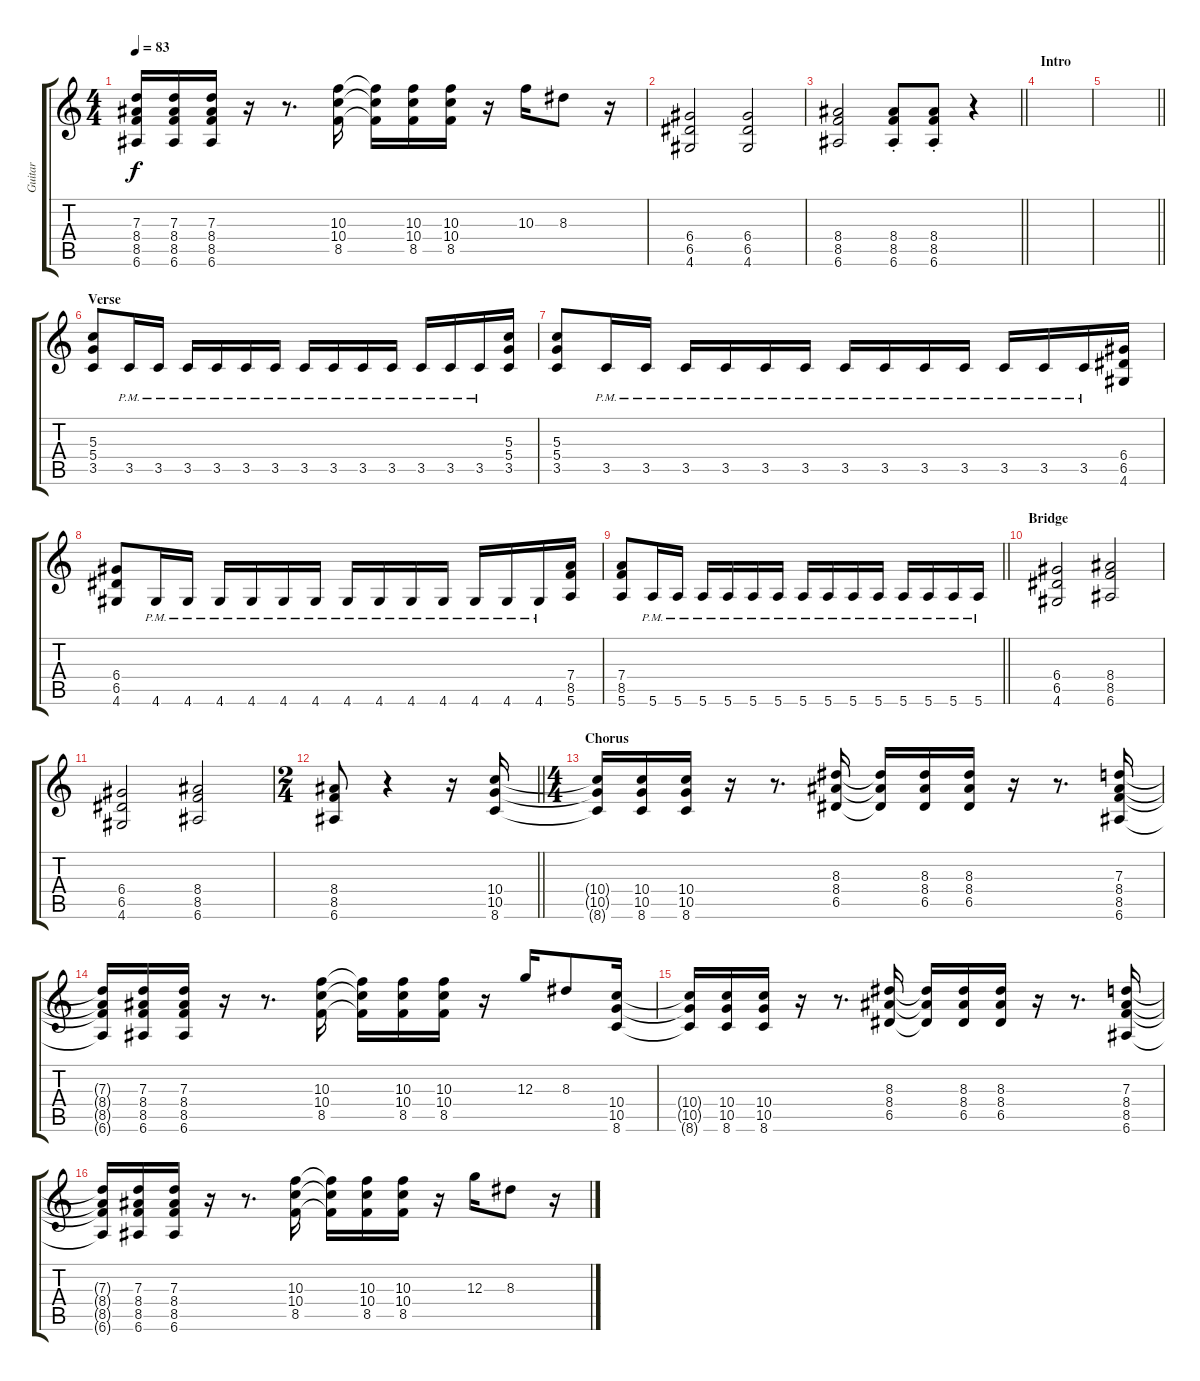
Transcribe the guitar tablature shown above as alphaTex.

\track ("Guitar" "Guitar") {instrument overdrivenguitar}
\staff {score tabs}
\tuning (E4 B3 G3 D3 A2 E2) {hide}
\ts (4 4)
\tempo 83
\clef g2
\ks c
(7.3{t} 8.4{t} 8.5{t} 6.6{t}).16{dy f} (7.3 8.4 8.5 6.6).16 (7.3 8.4 8.5 6.6).16 r.16 r.8{d} (10.3 10.4 8.5).16 (10.3{t} 10.4{t} 8.5{t}).16 (10.3 10.4 8.5).16 (10.3 10.4 8.5).16 r.16 10.3.16 8.3.8 r.16 |
(6.4 6.5 4.6).2 (6.4 6.5 4.6).2 |
\barLineRight lightlight
(8.4 8.5 6.6).2 (8.4{st} 8.5{st} 6.6{st}).8 (8.4{st} 8.5{st} 6.6{st}).8 r.4 |
\section ("" "Intro")
|
\barLineRight lightlight
|
\section ("" "Verse")
(5.3 5.4 3.5).8 3.5{pm}.16 3.5{pm}.16 3.5{pm}.16 3.5{pm}.16 3.5{pm}.16 3.5{pm}.16 3.5{pm}.16 3.5{pm}.16 3.5{pm}.16 3.5{pm}.16 3.5{pm}.16 3.5{pm}.16 3.5{pm}.16 (5.3 5.4 3.5).16 |
(5.3 5.4 3.5).8 3.5{pm}.16 3.5{pm}.16 3.5{pm}.16 3.5{pm}.16 3.5{pm}.16 3.5{pm}.16 3.5{pm}.16 3.5{pm}.16 3.5{pm}.16 3.5{pm}.16 3.5{pm}.16 3.5{pm}.16 3.5{pm}.16 (6.4 6.5 4.6).16 |
(6.4 6.5 4.6).8 4.6{pm}.16 4.6{pm}.16 4.6{pm}.16 4.6{pm}.16 4.6{pm}.16 4.6{pm}.16 4.6{pm}.16 4.6{pm}.16 4.6{pm}.16 4.6{pm}.16 4.6{pm}.16 4.6{pm}.16 4.6{pm}.16 (7.4 8.5 5.6).16 |
\barLineRight lightlight
(7.4 8.5 5.6).8 5.6{pm}.16 5.6{pm}.16 5.6{pm}.16 5.6{pm}.16 5.6{pm}.16 5.6{pm}.16 5.6{pm}.16 5.6{pm}.16 5.6{pm}.16 5.6{pm}.16 5.6{pm}.16 5.6{pm}.16 5.6{pm}.16 5.6{pm}.16 |
\section ("" "Bridge")
(6.4 6.5 4.6).2{volume 11} (8.4 8.5 6.6).2 |
(6.4 6.5 4.6).2 (8.4 8.5 6.6).2 |
\ts (2 4)
\barLineRight lightlight
(8.4 8.5 6.6).8 r.4 r.16 (10.4 10.5 8.6).16 |
\ts (4 4)
\section ("" "Chorus")
(10.4{t} 10.5{t} 8.6{t}).16 (10.4 10.5 8.6).16 (10.4 10.5 8.6).16 r.16 r.8{d} (8.3 8.4 6.5).16 (8.3{t} 8.4{t} 6.5{t}).16 (8.3 8.4 6.5).16 (8.3 8.4 6.5).16 r.16 r.8{d} (7.3 8.4 8.5 6.6).16 |
(7.3{t} 8.4{t} 8.5{t} 6.6{t}).16 (7.3 8.4 8.5 6.6).16 (7.3 8.4 8.5 6.6).16 r.16 r.8{d} (10.3 10.4 8.5).16 (10.3{t} 10.4{t} 8.5{t}).16 (10.3 10.4 8.5).16 (10.3 10.4 8.5).16 r.16 12.3.16 8.3.8 (10.4 10.5 8.6).16 |
(10.4{t} 10.5{t} 8.6{t}).16 (10.4 10.5 8.6).16 (10.4 10.5 8.6).16 r.16 r.8{d} (8.3 8.4 6.5).16 (8.3{t} 8.4{t} 6.5{t}).16 (8.3 8.4 6.5).16 (8.3 8.4 6.5).16 r.16 r.8{d} (7.3 8.4 8.5 6.6).16 |
(7.3{t} 8.4{t} 8.5{t} 6.6{t}).16 (7.3 8.4 8.5 6.6).16 (7.3 8.4 8.5 6.6).16 r.16 r.8{d} (10.3 10.4 8.5).16 (10.3{t} 10.4{t} 8.5{t}).16 (10.3 10.4 8.5).16 (10.3 10.4 8.5).16 r.16 12.3.16 8.3.8 r.16
